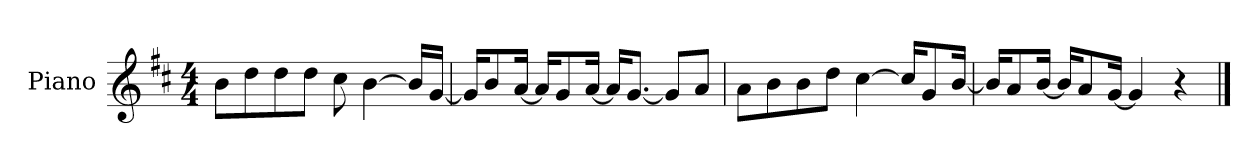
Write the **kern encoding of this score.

**kern
*part1
*staff1
*I"Piano
*I'P-no
*clefG2
*k[f#c#]
*M4/4
*MM90
=1
8b\L
8dd\
8dd\
8dd\J
8cc#\
[4b\
16b/LL]
[16g/JJ
=2
16g/KL]
8b/
[16a/Jk
16a/KL]
8g/
[16a/Jk
16a/KL]
[8.g/J
8g/L]
8a/J
=3
8a\L
8b\
8b\
8dd\J
[4cc#\
16cc#/KL]
8g/
[16b/Jk
=4
16b/KL]
8a/
[16b/Jk
16b/KL]
8a/
[16g/Jk
4g/]
4r
==
*-
